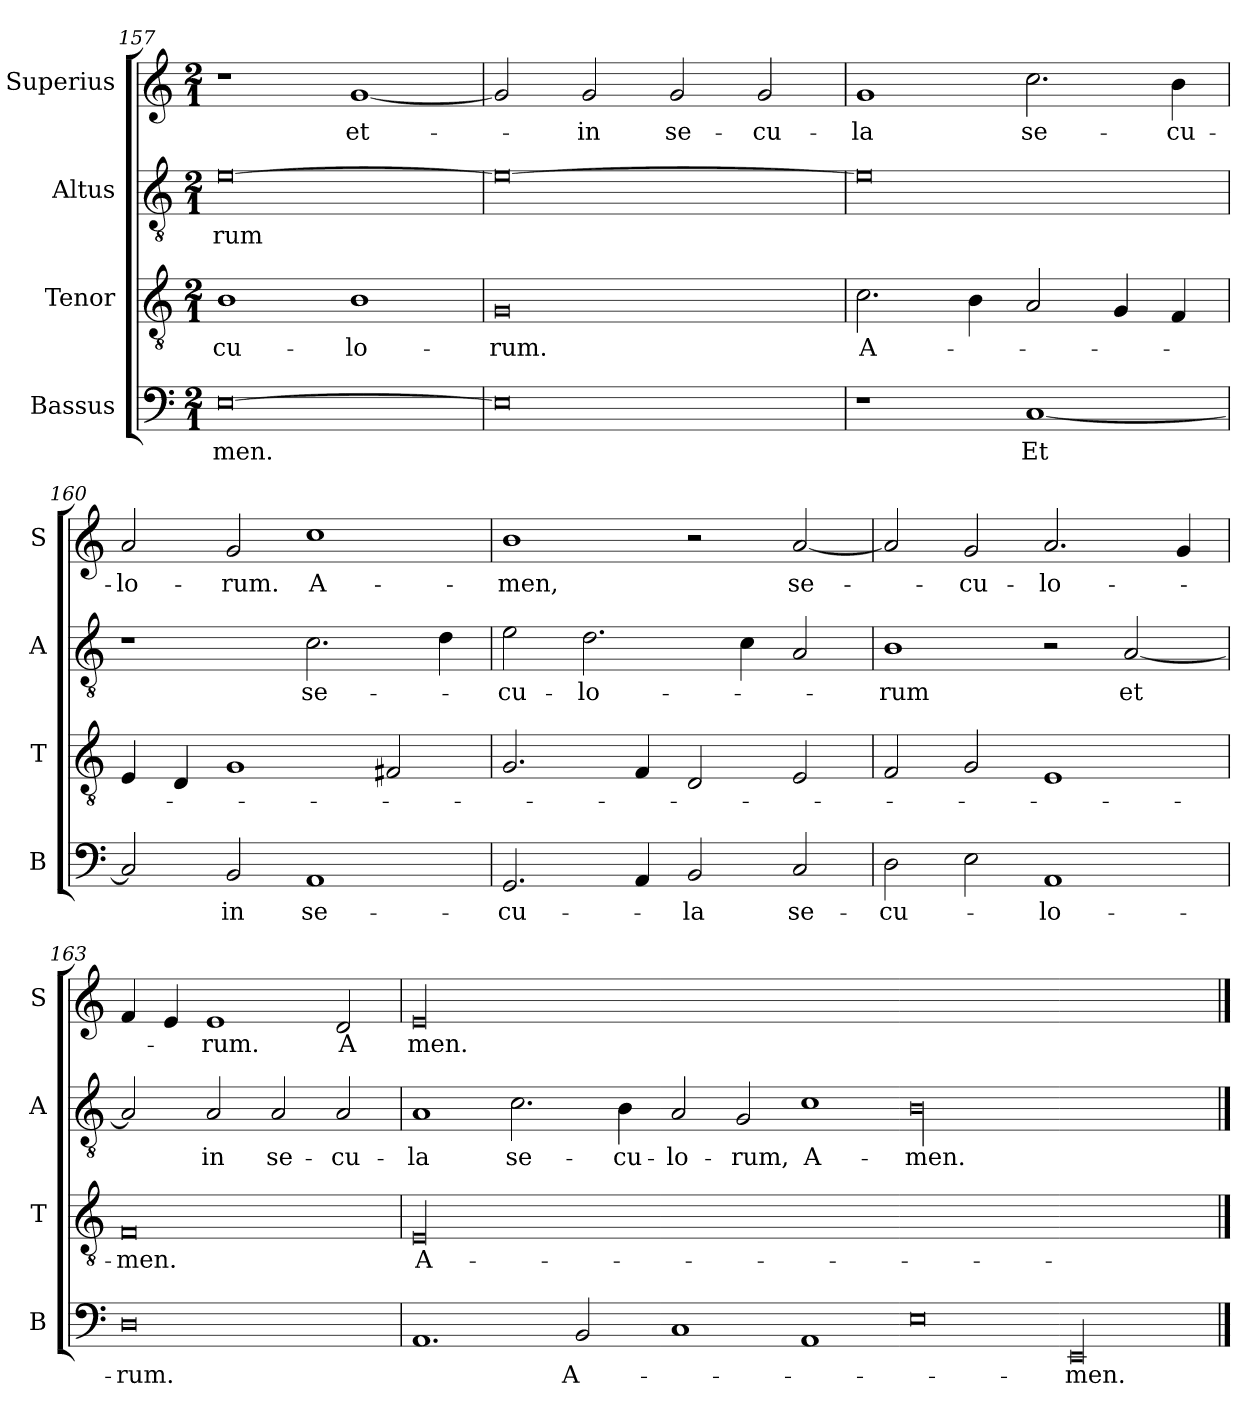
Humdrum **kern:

**kern	**text	**kern	**text	**kern	**text	**kern	**text
*part4	*part4	*part3	*part3	*part2	*part2	*part1	*part1
*staff4	*staff4	*staff3	*staff3	*staff2	*staff2	*staff1	*staff1
*I"Bassus	*	*I"Tenor	*	*I"Altus	*	*I"Superius	*
*I'B	*	*I'T	*	*I'A	*	*I'S	*
*clefF4	*	*clefGv2	*	*clefGv2	*	*clefG2	*
*k[]	*	*k[]	*	*k[]	*	*k[]	*
*M2/1	*	*M2/1	*	*M2/1	*	*M2/1	*
=157	=157	=157	=157	=157	=157	=157	=157
[0E	-men.	1B	-cu-	[0e	-rum	1r	.
.	.	1B	-lo-	.	.	[1g	et-
=158	=158	=158	=158	=158	=158	=158	=158
0E]	.	0G	-rum.	0e_	.	2g/]	.
.	.	.	.	.	.	2g/	-in
.	.	.	.	.	.	2g/	se-
.	.	.	.	.	.	2g/	-cu-
=159	=159	=159	=159	=159	=159	=159	=159
1r	.	2.c\	A-	0e]	.	1g	-la
.	.	4B\	.	.	.	.	.
[1C	Et	2A/	.	.	.	2.cc\	se-
.	.	4G/	.	.	.	.	.
.	.	4F/	.	.	.	4b\	-cu-
=160	=160	=160	=160	=160	=160	=160	=160
2C/]	.	4E/	.	1r	.	2a/	-lo-
.	.	4D/	.	.	.	.	.
2BB/	in	1G	.	.	.	2g/	-rum.
1AA	se-	.	.	2.c\	se-	1cc	A-
.	.	2F#X/	.	.	.	.	.
.	.	.	.	4d\	.	.	.
=161	=161	=161	=161	=161	=161	=161	=161
2.GG/	-cu-	2.G/	.	2e\	-cu-	1b	-men,
.	.	.	.	2.d\	-lo-	.	.
4AA/	.	4F/	.	.	.	.	.
2BB/	-la	2D/	.	.	.	2r	.
.	.	.	.	4c\	.	.	.
2C/	se-	2E/	.	2A/	.	[2a/	se-
=162	=162	=162	=162	=162	=162	=162	=162
2D\	-cu-	2F/	.	1B	-rum	2a/]	.
2E\	.	2G/	.	.	.	2g/	-cu-
1AA	-lo-	1E	.	2r	.	2.a/	-lo-
.	.	.	.	[2A/	et	.	.
.	.	.	.	.	.	4g/	.
=163	=163	=163	=163	=163	=163	=163	=163
0D	-rum.	0F	-men.	2A/]	.	4f/	.
.	.	.	.	.	.	4e/	.
.	.	.	.	2A/	in	1e	-rum.
.	.	.	.	2A/	se-	.	.
.	.	.	.	2A/	-cu-	2d/	A
=164	=164	=164	=164	=164	=164	=164	=164
!	!	!LO:N:vis=00	!	!	!	!LO:N:vis=00	!
1.AA	.	0E	A-	1A	-la	0e	men.
.	.	.	.	2.c\	se-	.	.
2BB/	A-	.	.	.	.	.	.
.	.	.	.	4B\	-cu-	.	.
=165-	=165-	=165-	=165-	=165-	=165-	=165-	=165-
1C	.	0Eyy	.	2A/	-lo-	0eyy	.
.	.	.	.	2G/	-rum,	.	.
1AA	.	.	.	1c	A-	.	.
=166-	=166-	=166-	=166-	=166-	=166-	=166-	=166-
!	!	!	!	!LO:N:vis=00	!	!	!
0E	.	0Eyy	-men.	0B	-men.	0eyy	.
=167-	=167-	=167-	=167-	=167-	=167-	=167-	=167-
!LO:N:vis=00	!	!	!	!	!	!	!
0EE	-men.	0Eyy	.	0Byy	.	0eyy	.
==	==	==	==	==	==	==	==
*-	*-	*-	*-	*-	*-	*-	*-
